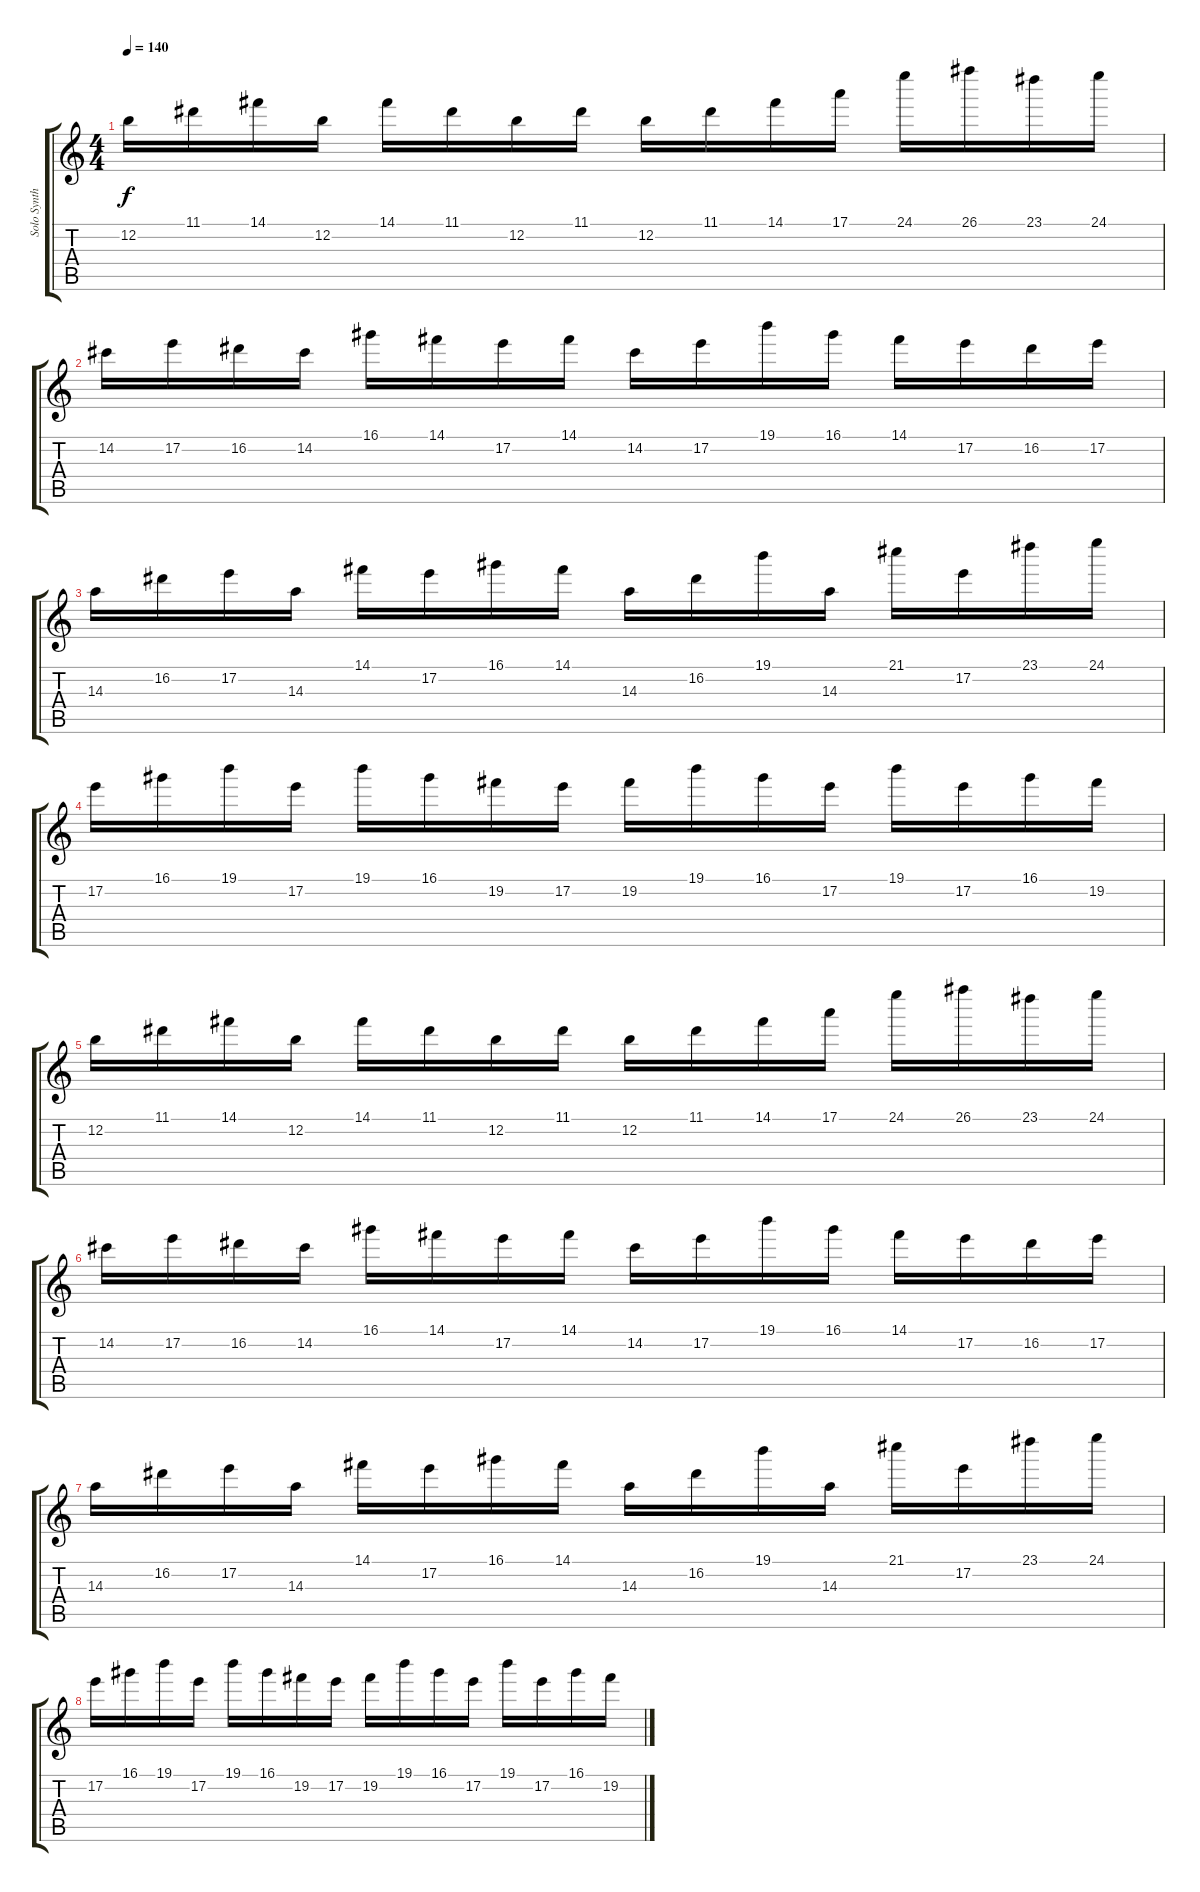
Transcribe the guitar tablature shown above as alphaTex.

\track ("Solo Synth" "Solo Synth") {instrument banjo}
\staff {score tabs}
\tuning (E4 B3 G3 D3 A2 E2) {hide}
\displaytranspose 12
\ts (4 4)
\tempo 140
\clef g2
\ks c
12.2.16{dy f} 11.1.16 14.1.16 12.2.16 14.1.16 11.1.16 12.2.16 11.1.16 12.2.16 11.1.16 14.1.16 17.1.16 24.1.16 26.1.16 23.1.16 24.1.16 |
14.2.16 17.2.16 16.2.16 14.2.16 16.1.16 14.1.16 17.2.16 14.1.16 14.2.16 17.2.16 19.1.16 16.1.16 14.1.16 17.2.16 16.2.16 17.2.16 |
14.3.16 16.2.16 17.2.16 14.3.16 14.1.16 17.2.16 16.1.16 14.1.16 14.3.16 16.2.16 19.1.16 14.3.16 21.1.16 17.2.16 23.1.16 24.1.16 |
17.2.16 16.1.16 19.1.16 17.2.16 19.1.16 16.1.16 19.2.16 17.2.16 19.2.16 19.1.16 16.1.16 17.2.16 19.1.16 17.2.16 16.1.16 19.2.16 |
12.2.16 11.1.16 14.1.16 12.2.16 14.1.16 11.1.16 12.2.16 11.1.16 12.2.16 11.1.16 14.1.16 17.1.16 24.1.16 26.1.16 23.1.16 24.1.16 |
14.2.16 17.2.16 16.2.16 14.2.16 16.1.16 14.1.16 17.2.16 14.1.16 14.2.16 17.2.16 19.1.16 16.1.16 14.1.16 17.2.16 16.2.16 17.2.16 |
14.3.16 16.2.16 17.2.16 14.3.16 14.1.16 17.2.16 16.1.16 14.1.16 14.3.16 16.2.16 19.1.16 14.3.16 21.1.16 17.2.16 23.1.16 24.1.16 |
17.2.16 16.1.16 19.1.16 17.2.16 19.1.16 16.1.16 19.2.16 17.2.16 19.2.16 19.1.16 16.1.16 17.2.16 19.1.16 17.2.16 16.1.16 19.2.16
